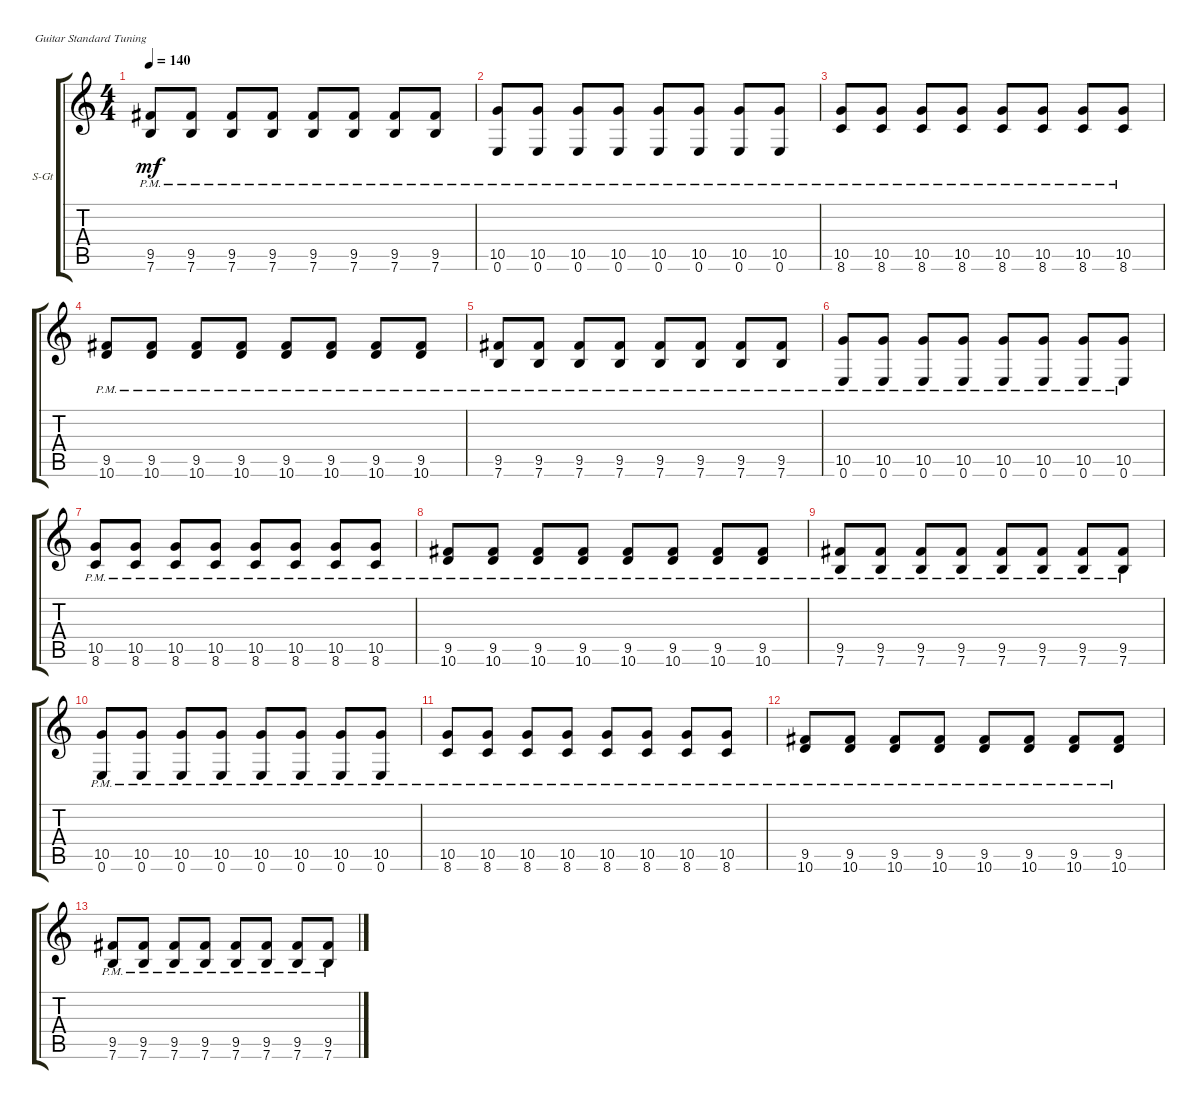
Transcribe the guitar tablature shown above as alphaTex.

\defaultSystemsLayout 4
\bracketExtendMode groupsimilarinstruments
\firstSystemTrackNameOrientation horizontal
\otherSystemsTrackNameOrientation horizontal
\track ("Steel Guitar" "S-Gt") {instrument acousticguitarsteel}
\staff {score tabs}
\tuning (E4 B3 G3 D3 A2 E2)
\ts (4 4)
\tempo 140
\clef g2
\ks c
(7.6{pm} 9.5{pm}).8{dy mf} (9.5{pm} 7.6{pm}).8 (9.5{pm} 7.6{pm}).8 (9.5{pm} 7.6{pm}).8 (9.5{pm} 7.6{pm}).8 (9.5{pm} 7.6{pm}).8 (9.5{pm} 7.6{pm}).8 (9.5{pm} 7.6{pm}).8 |
(0.6{pm} 10.5{pm}).8 (10.5{pm} 0.6{pm}).8 (10.5{pm} 0.6{pm}).8 (10.5{pm} 0.6{pm}).8 (10.5{pm} 0.6{pm}).8 (10.5{pm} 0.6{pm}).8 (10.5{pm} 0.6{pm}).8 (10.5{pm} 0.6{pm}).8 |
(8.6{pm} 10.5{pm}).8 (10.5{pm} 8.6{pm}).8 (10.5{pm} 8.6{pm}).8 (10.5{pm} 8.6{pm}).8 (10.5{pm} 8.6{pm}).8 (10.5{pm} 8.6{pm}).8 (10.5{pm} 8.6{pm}).8 (10.5{pm} 8.6{pm}).8 |
(10.6{pm} 9.5{pm}).8 (9.5{pm} 10.6{pm}).8 (9.5{pm} 10.6{pm}).8 (9.5{pm} 10.6{pm}).8 (9.5{pm} 10.6{pm}).8 (9.5{pm} 10.6{pm}).8 (9.5{pm} 10.6{pm}).8 (9.5{pm} 10.6{pm}).8 |
(7.6{pm} 9.5{pm}).8 (9.5{pm} 7.6{pm}).8 (9.5{pm} 7.6{pm}).8 (9.5{pm} 7.6{pm}).8 (9.5{pm} 7.6{pm}).8 (9.5{pm} 7.6{pm}).8 (9.5{pm} 7.6{pm}).8 (9.5{pm} 7.6{pm}).8 |
(0.6{pm} 10.5{pm}).8 (10.5{pm} 0.6{pm}).8 (10.5{pm} 0.6{pm}).8 (10.5{pm} 0.6{pm}).8 (10.5{pm} 0.6{pm}).8 (10.5{pm} 0.6{pm}).8 (10.5{pm} 0.6{pm}).8 (10.5{pm} 0.6{pm}).8 |
(8.6{pm} 10.5{pm}).8 (10.5{pm} 8.6{pm}).8 (10.5{pm} 8.6{pm}).8 (10.5{pm} 8.6{pm}).8 (10.5{pm} 8.6{pm}).8 (10.5{pm} 8.6{pm}).8 (10.5{pm} 8.6{pm}).8 (10.5{pm} 8.6{pm}).8 |
(10.6{pm} 9.5{pm}).8 (9.5{pm} 10.6{pm}).8 (9.5{pm} 10.6{pm}).8 (9.5{pm} 10.6{pm}).8 (9.5{pm} 10.6{pm}).8 (9.5{pm} 10.6{pm}).8 (9.5{pm} 10.6{pm}).8 (9.5{pm} 10.6{pm}).8 |
(7.6{pm} 9.5{pm}).8 (9.5{pm} 7.6{pm}).8 (9.5{pm} 7.6{pm}).8 (9.5{pm} 7.6{pm}).8 (9.5{pm} 7.6{pm}).8 (9.5{pm} 7.6{pm}).8 (9.5{pm} 7.6{pm}).8 (9.5{pm} 7.6{pm}).8 |
(0.6{pm} 10.5{pm}).8 (10.5{pm} 0.6{pm}).8 (10.5{pm} 0.6{pm}).8 (10.5{pm} 0.6{pm}).8 (10.5{pm} 0.6{pm}).8 (10.5{pm} 0.6{pm}).8 (10.5{pm} 0.6{pm}).8 (10.5{pm} 0.6{pm}).8 |
(8.6{pm} 10.5{pm}).8 (10.5{pm} 8.6{pm}).8 (10.5{pm} 8.6{pm}).8 (10.5{pm} 8.6{pm}).8 (10.5{pm} 8.6{pm}).8 (10.5{pm} 8.6{pm}).8 (10.5{pm} 8.6{pm}).8 (10.5{pm} 8.6{pm}).8 |
(10.6{pm} 9.5{pm}).8 (9.5{pm} 10.6{pm}).8 (9.5{pm} 10.6{pm}).8 (9.5{pm} 10.6{pm}).8 (9.5{pm} 10.6{pm}).8 (9.5{pm} 10.6{pm}).8 (9.5{pm} 10.6{pm}).8 (9.5{pm} 10.6{pm}).8 |
(7.6{pm} 9.5{pm}).8 (9.5{pm} 7.6{pm}).8 (9.5{pm} 7.6{pm}).8 (9.5{pm} 7.6{pm}).8 (9.5{pm} 7.6{pm}).8 (9.5{pm} 7.6{pm}).8 (9.5{pm} 7.6{pm}).8 (9.5{pm} 7.6{pm}).8
